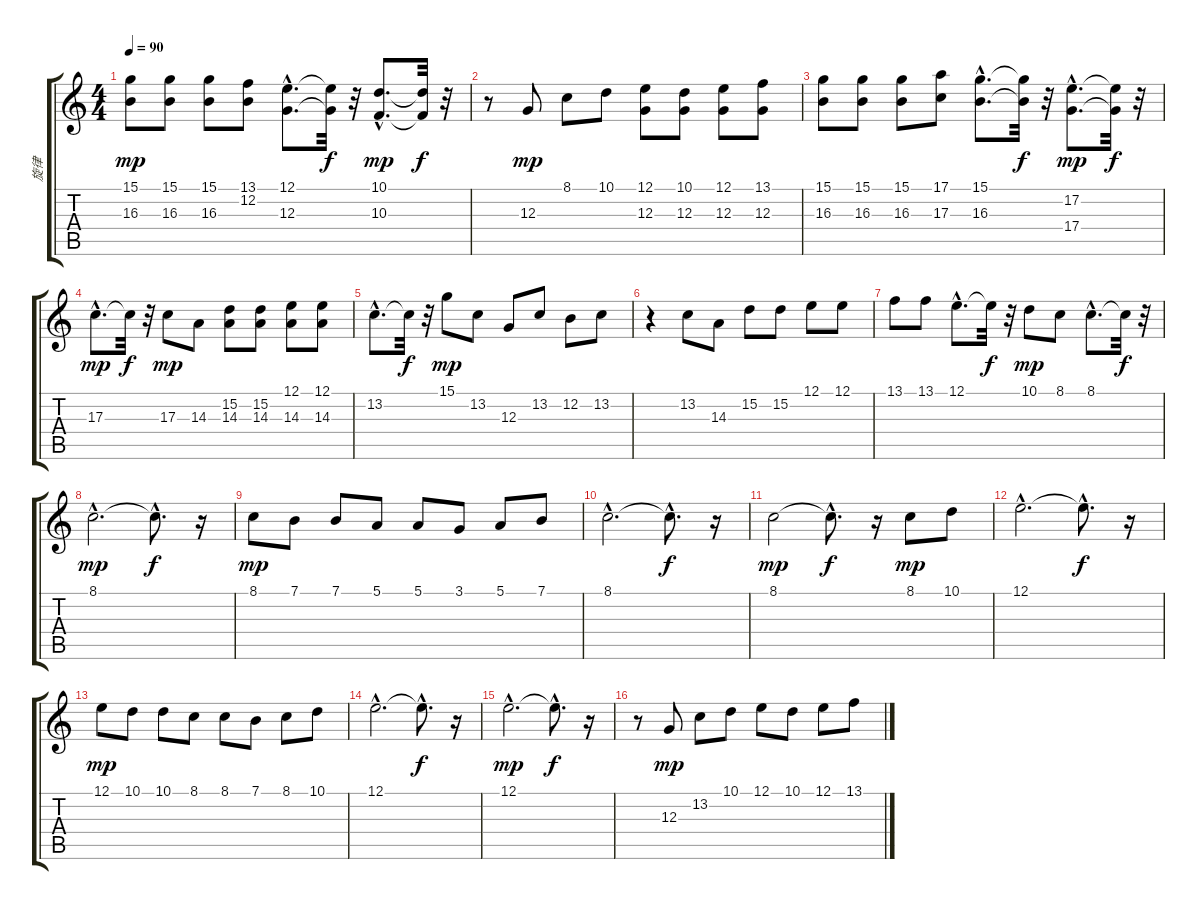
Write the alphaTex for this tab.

\track ("旋律" "旋律") {instrument sopranosax}
\staff {score tabs}
\tuning (E4 B3 G3 D3 A2 E2) {hide}
\ts (4 4)
\tempo 90
\clef g2
\ks c
(15.1 16.3).8{dy mp} (15.1 16.3).8 (15.1 16.3).8 (13.1 12.2).8 (12.1{hac} 12.3{hac}).8{d} (12.1{t} 12.3{t}).32{dy f} r.32 (10.1{hac} 10.3{hac}).8{d dy mp} (10.1{t} 10.3{t}).32{dy f} r.32 |
r.8 12.3.8{dy mp} 8.1.8 10.1.8 (12.1 12.3).8 (10.1 12.3).8 (12.1 12.3).8 (13.1 12.3).8 |
(15.1 16.3).8 (15.1 16.3).8 (15.1 16.3).8 (17.1 17.3).8 (15.1{hac} 16.3{hac}).8{d} (15.1{t} 16.3{t}).32{dy f} r.32 (17.2{hac} 17.4{hac}).8{d dy mp} (17.2{t} 17.4{t}).32{dy f} r.32 |
17.3{hac}.8{d dy mp} 17.3{t}.32{dy f} r.32 17.3.8{dy mp} 14.3.8 (15.2 14.3).8 (15.2 14.3).8 (12.1 14.3).8 (12.1 14.3).8 |
13.2{hac}.8{d} 13.2{t}.32{dy f} r.32 15.1.8{dy mp} 13.2.8 12.3.8 13.2.8 12.2.8 13.2.8 |
r.4 13.2.8 14.3.8 15.2.8 15.2.8 12.1.8 12.1.8 |
13.1.8 13.1.8 12.1{hac}.8{d} 12.1{t}.32{dy f} r.32 10.1.8{dy mp} 8.1.8 8.1{hac}.8{d} 8.1{t}.32{dy f} r.32 |
8.1{hac}.2{d dy mp} 8.1{hac t}.8{d dy f} r.16 |
8.1.8{dy mp} 7.1.8 7.1.8 5.1.8 5.1.8 3.1.8 5.1.8 7.1.8 |
8.1{hac}.2{d} 8.1{hac t}.8{d dy f} r.16 |
8.1.2{dy mp} 8.1{hac t}.8{d dy f} r.16 8.1.8{dy mp} 10.1.8 |
12.1{hac}.2{d} 12.1{hac t}.8{d dy f} r.16 |
12.1.8{dy mp} 10.1.8 10.1.8 8.1.8 8.1.8 7.1.8 8.1.8 10.1.8 |
12.1{hac}.2{d} 12.1{hac t}.8{d dy f} r.16 |
12.1{hac}.2{d dy mp} 12.1{hac t}.8{d dy f} r.16 |
r.8 12.3.8{dy mp} 13.2.8 10.1.8 12.1.8 10.1.8 12.1.8 13.1.8
